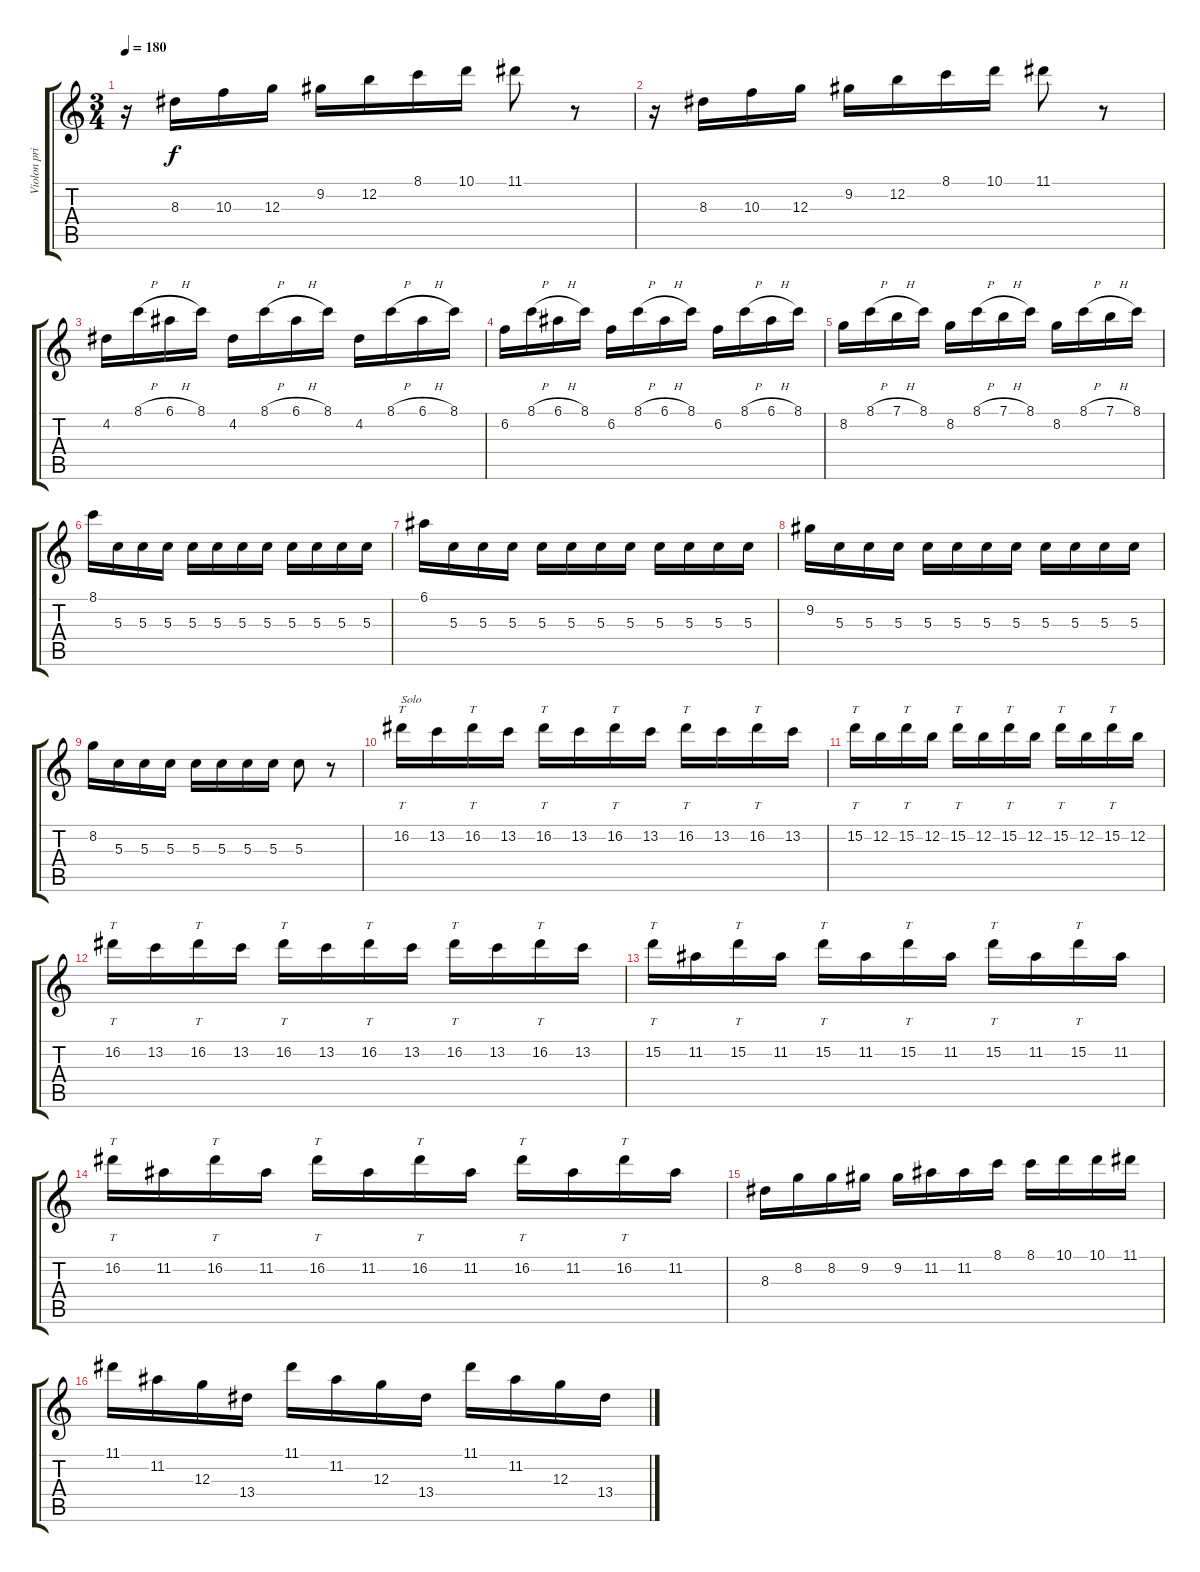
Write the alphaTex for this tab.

\track ("Violon principal" "Violon pri") {instrument acousticguitarsteel}
\staff {score tabs}
\tuning (E4 B3 G3 D3 A2 E2) {hide}
\ts (3 4)
\tempo 180
\clef g2
\ks c
r.16{dy f} 8.3.16 10.3.16 12.3.16 9.2.16 12.2.16 8.1.16 10.1.16 11.1.8 r.8 |
r.16 8.3.16 10.3.16 12.3.16 9.2.16 12.2.16 8.1.16 10.1.16 11.1.8 r.8 |
4.2.16 8.1{h}.16 6.1{h}.16 8.1.16 4.2.16 8.1{h}.16 6.1{h}.16 8.1.16 4.2.16 8.1{h}.16 6.1{h}.16 8.1.16 |
6.2.16 8.1{h}.16 6.1{h}.16 8.1.16 6.2.16 8.1{h}.16 6.1{h}.16 8.1.16 6.2.16 8.1{h}.16 6.1{h}.16 8.1.16 |
8.2.16 8.1{h}.16 7.1{h}.16 8.1.16 8.2.16 8.1{h}.16 7.1{h}.16 8.1.16 8.2.16 8.1{h}.16 7.1{h}.16 8.1.16 |
8.1.16 5.3.16 5.3.16 5.3.16 5.3.16 5.3.16 5.3.16 5.3.16 5.3.16 5.3.16 5.3.16 5.3.16 |
6.1.16 5.3.16 5.3.16 5.3.16 5.3.16 5.3.16 5.3.16 5.3.16 5.3.16 5.3.16 5.3.16 5.3.16 |
9.2.16 5.3.16 5.3.16 5.3.16 5.3.16 5.3.16 5.3.16 5.3.16 5.3.16 5.3.16 5.3.16 5.3.16 |
8.2.16 5.3.16 5.3.16 5.3.16 5.3.16 5.3.16 5.3.16 5.3.16 5.3.8 r.8 |
16.2.16{tt txt "Solo"} 13.2.16 16.2.16{tt} 13.2.16 16.2.16{tt} 13.2.16 16.2.16{tt} 13.2.16 16.2.16{tt} 13.2.16 16.2.16{tt} 13.2.16 |
15.2.16{tt} 12.2.16 15.2.16{tt} 12.2.16 15.2.16{tt} 12.2.16 15.2.16{tt} 12.2.16 15.2.16{tt} 12.2.16 15.2.16{tt} 12.2.16 |
16.2.16{tt} 13.2.16 16.2.16{tt} 13.2.16 16.2.16{tt} 13.2.16 16.2.16{tt} 13.2.16 16.2.16{tt} 13.2.16 16.2.16{tt} 13.2.16 |
15.2.16{tt} 11.2.16 15.2.16{tt} 11.2.16 15.2.16{tt} 11.2.16 15.2.16{tt} 11.2.16 15.2.16{tt} 11.2.16 15.2.16{tt} 11.2.16 |
16.2.16{tt} 11.2.16 16.2.16{tt} 11.2.16 16.2.16{tt} 11.2.16 16.2.16{tt} 11.2.16 16.2.16{tt} 11.2.16 16.2.16{tt} 11.2.16 |
8.3.16 8.2.16 8.2.16 9.2.16 9.2.16 11.2.16 11.2.16 8.1.16 8.1.16 10.1.16 10.1.16 11.1.16 |
11.1.16 11.2.16 12.3.16 13.4.16 11.1.16 11.2.16 12.3.16 13.4.16 11.1.16 11.2.16 12.3.16 13.4.16
